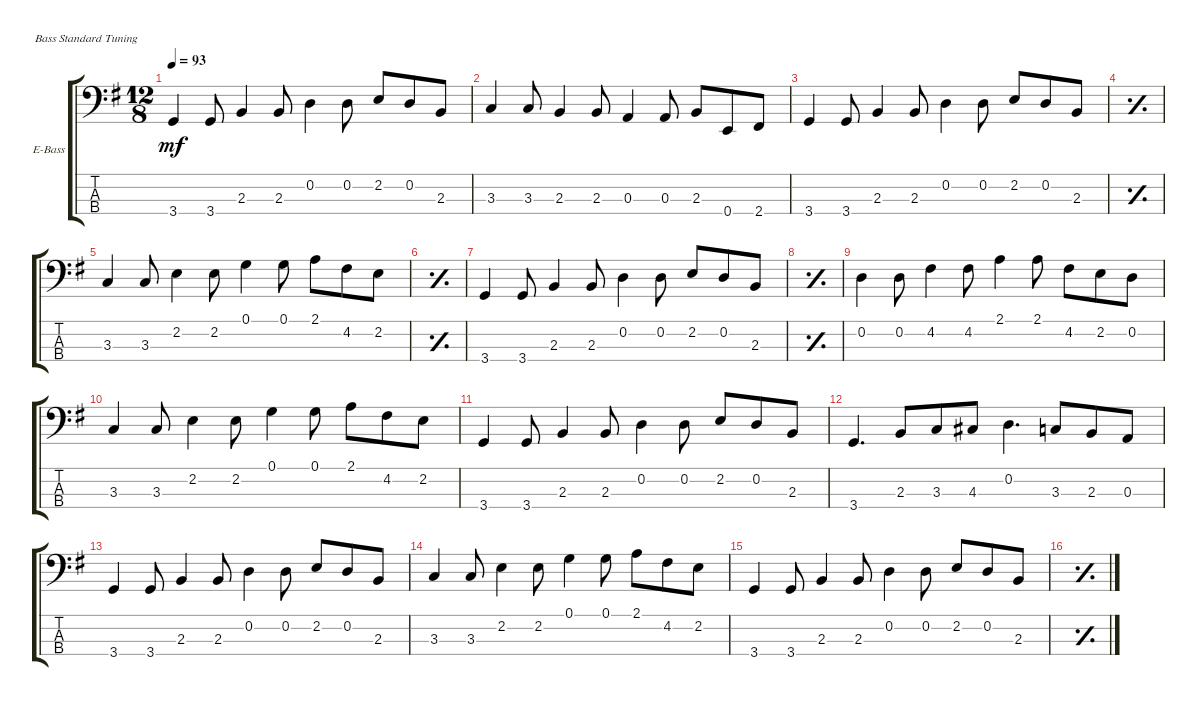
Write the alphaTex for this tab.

\defaultSystemsLayout 4
\bracketExtendMode groupsimilarinstruments
\firstSystemTrackNameOrientation horizontal
\otherSystemsTrackNameOrientation horizontal
\track ("Electric Bass" "E-Bass") {instrument electricbassfinger}
\staff {score tabs}
\tuning (G2 D2 A1 E1)
\ts (12 8)
\tempo 93
\clef f4
\ks eminor
3.4.4{dy mf} 3.4.8 2.3.4 2.3.8 0.2.4 0.2.8 2.2.8 0.2.8 2.3.8 |
3.3.4 3.3.8 2.3.4 2.3.8 0.3.4 0.3.8 2.3.8 0.4.8 2.4.8 |
3.4.4 3.4.8 2.3.4 2.3.8 0.2.4 0.2.8 2.2.8 0.2.8 2.3.8 |
\simile simple
|
\simile none
3.3.4 3.3.8 2.2.4 2.2.8 0.1.4 0.1.8 2.1.8 4.2.8 2.2.8 |
\simile simple
|
\simile none
3.4.4 3.4.8 2.3.4 2.3.8 0.2.4 0.2.8 2.2.8 0.2.8 2.3.8 |
\simile simple
|
\simile none
0.2.4 0.2.8 4.2.4 4.2.8 2.1.4 2.1.8 4.2.8 2.2.8 0.2.8 |
3.3.4 3.3.8 2.2.4 2.2.8 0.1.4 0.1.8 2.1.8 4.2.8 2.2.8 |
3.4.4 3.4.8 2.3.4 2.3.8 0.2.4 0.2.8 2.2.8 0.2.8 2.3.8 |
3.4.4{d} 2.3.8 3.3.8 4.3.8 0.2.4{d} 3.3.8 2.3.8 0.3.8 |
3.4.4 3.4.8 2.3.4 2.3.8 0.2.4 0.2.8 2.2.8 0.2.8 2.3.8 |
3.3.4 3.3.8 2.2.4 2.2.8 0.1.4 0.1.8 2.1.8 4.2.8 2.2.8 |
3.4.4 3.4.8 2.3.4 2.3.8 0.2.4 0.2.8 2.2.8 0.2.8 2.3.8 |
\simile simple
